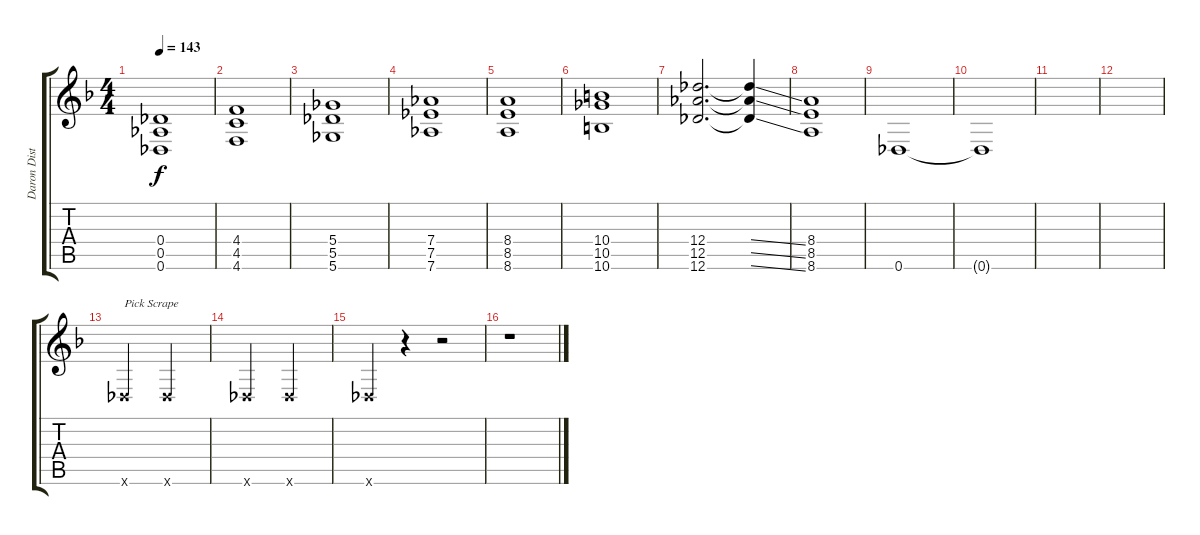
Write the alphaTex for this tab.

\track ("Daron Distorted 2" "Daron Dist") {instrument overdrivenguitar}
\staff {score tabs}
\tuning (Eb4 Bb3 Gb3 Db3 Ab2 Db2) {hide}
\ts (4 4)
\tempo 143
\clef g2
\ks f
(0.4 0.5 0.6).1{dy f} |
(4.4 4.5 4.6).1 |
(5.4 5.5 5.6).1 |
(7.4 7.5 7.6).1 |
(8.4 8.5 8.6).1 |
(10.4 10.5 10.6).1 |
(12.4 12.5 12.6).2{d} (12.4{ss t} 12.5{ss t} 12.6{ss t}).4 |
(8.4 8.5 8.6).1 |
0.6.1 |
0.6{t}.1 |
|
|
0.6{x}.2{txt "Pick Scrape"} 0.6{x}.2 |
0.6{x}.2 0.6{x}.2 |
0.6{x}.4 r.4 r.2 |
r.1
